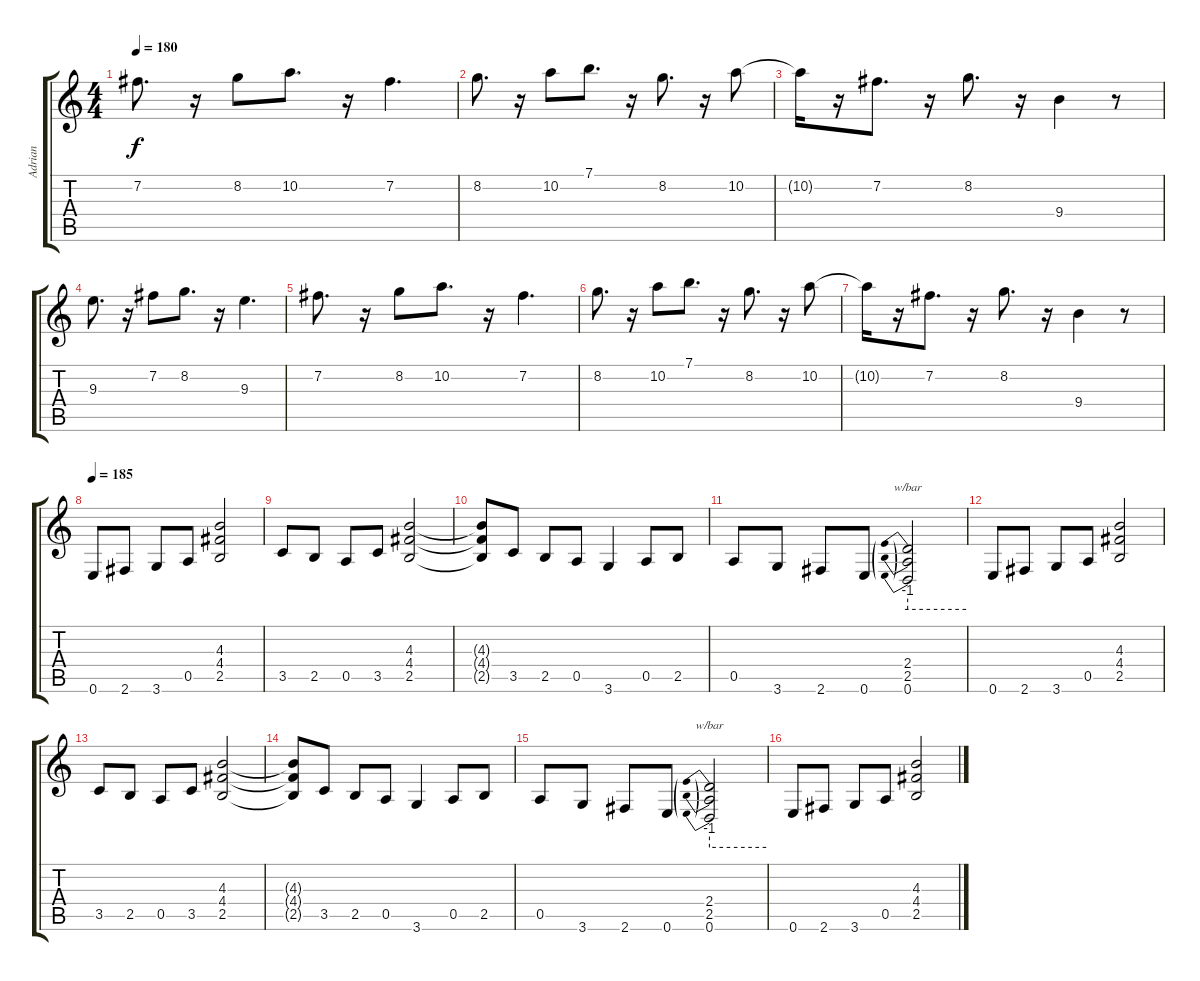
\track ("Adrian" "Adrian") {instrument distortionguitar}
\staff {score tabs}
\tuning (E4 B3 G3 D3 A2 E2) {hide}
\ts (4 4)
\tempo 180
\clef g2
\ks c
7.2.8{d dy f} r.16 8.2.8 10.2.8{d} r.16 7.2.4{d} |
8.2.8{d} r.16 10.2.8 7.1.8{d} r.16 8.2.8{d} r.16 10.2.8 |
10.2{t}.16 r.16 7.2.8{d} r.16 8.2.8{d} r.16 9.4.4 r.8 |
9.3.8{d volume 16} r.16 7.2.8 8.2.8{d} r.16 9.3.4{d} |
7.2.8{d} r.16 8.2.8 10.2.8{d} r.16 7.2.4{d} |
8.2.8{d} r.16 10.2.8 7.1.8{d} r.16 8.2.8{d} r.16 10.2.8 |
10.2{t}.16 r.16 7.2.8{d} r.16 8.2.8{d} r.16 9.4.4 r.8 |
\tempo 185
0.6.8 2.6.8 3.6.8 0.5.8 (4.3 4.4 2.5).2 |
3.5.8 2.5.8 0.5.8 3.5.8 (4.3 4.4 2.5).2 |
(4.3{t} 4.4{t} 2.5{t}).8 3.5.8 2.5.8 0.5.8 3.6.4 0.5.8 2.5.8 |
0.5.8 3.6.8 2.6.8 0.6.8 (2.4 2.5 0.6).2{tbe (predive default 0 -4 60 -4)} |
0.6.8 2.6.8 3.6.8 0.5.8 (4.3 4.4 2.5).2 |
3.5.8 2.5.8 0.5.8 3.5.8 (4.3 4.4 2.5).2 |
(4.3{t} 4.4{t} 2.5{t}).8 3.5.8 2.5.8 0.5.8 3.6.4 0.5.8 2.5.8 |
0.5.8 3.6.8 2.6.8 0.6.8 (2.4 2.5 0.6).2{tbe (predive default 0 -4 60 -4)} |
0.6.8 2.6.8 3.6.8 0.5.8 (4.3 4.4 2.5).2
